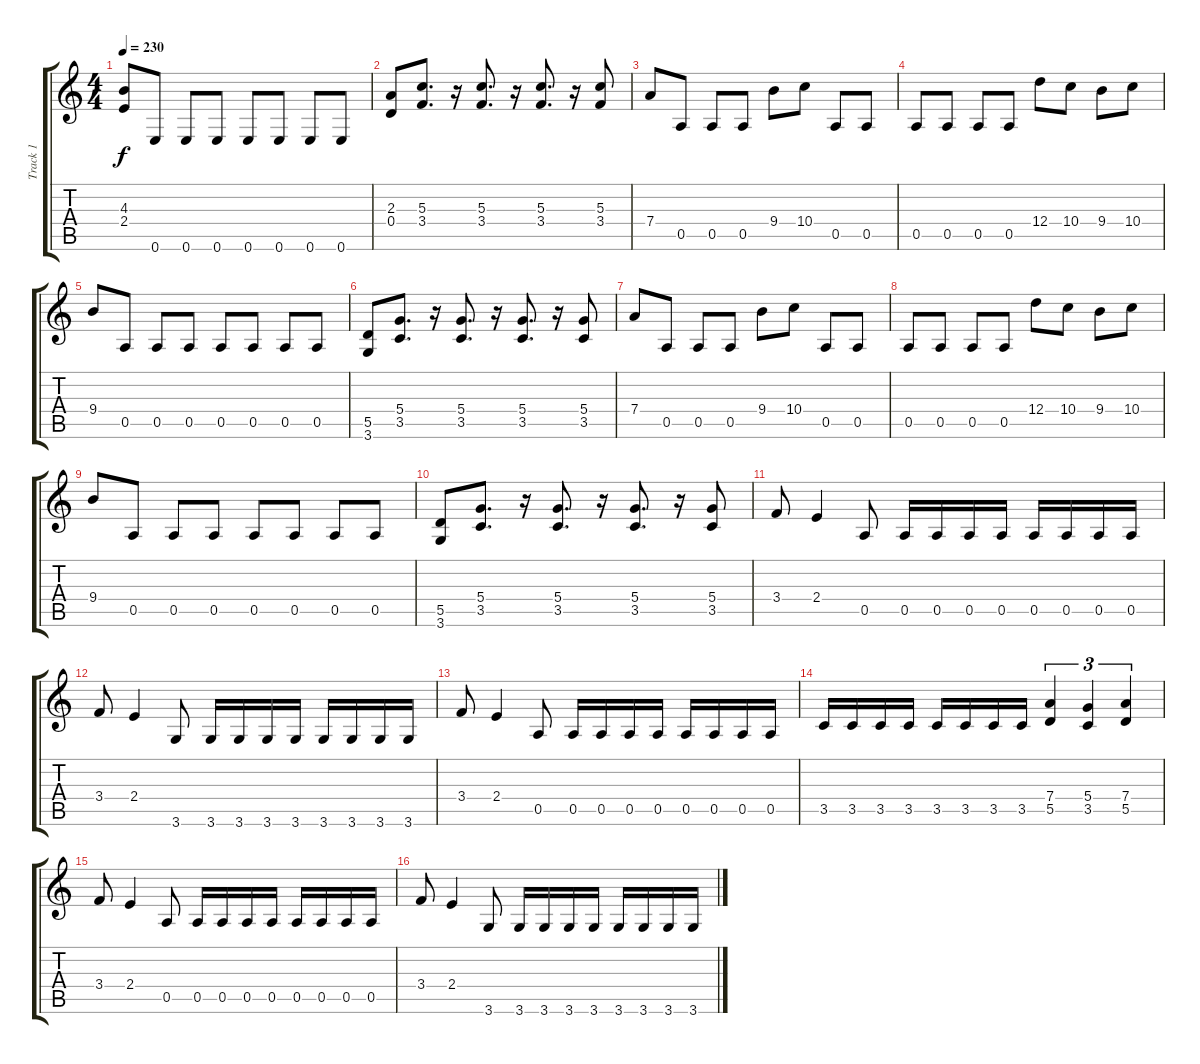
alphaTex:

\track ("Track 1" "Track 1") {instrument distortionguitar}
\staff {score tabs}
\tuning (E4 B3 G3 D3 A2 E2) {hide}
\ts (4 4)
\tempo 230
\clef g2
\ks c
(4.3 2.4).8{dy f} 0.6.8 0.6.8 0.6.8 0.6.8 0.6.8 0.6.8 0.6.8 |
(2.3 0.4).8 (5.3 3.4).8{d} r.16 (5.3 3.4).8{d} r.16 (5.3 3.4).8{d} r.16 (5.3 3.4).8 |
7.4.8 0.5.8 0.5.8 0.5.8 9.4.8 10.4.8 0.5.8 0.5.8 |
0.5.8 0.5.8 0.5.8 0.5.8 12.4.8 10.4.8 9.4.8 10.4.8 |
9.4.8 0.5.8 0.5.8 0.5.8 0.5.8 0.5.8 0.5.8 0.5.8 |
(5.5 3.6).8 (5.4 3.5).8{d} r.16 (5.4 3.5).8{d} r.16 (5.4 3.5).8{d} r.16 (5.4 3.5).8 |
7.4.8 0.5.8 0.5.8 0.5.8 9.4.8 10.4.8 0.5.8 0.5.8 |
0.5.8 0.5.8 0.5.8 0.5.8 12.4.8 10.4.8 9.4.8 10.4.8 |
9.4.8 0.5.8 0.5.8 0.5.8 0.5.8 0.5.8 0.5.8 0.5.8 |
(5.5 3.6).8 (5.4 3.5).8{d} r.16 (5.4 3.5).8{d} r.16 (5.4 3.5).8{d} r.16 (5.4 3.5).8 |
3.4.8 2.4.4 0.5.8 0.5.16 0.5.16 0.5.16 0.5.16 0.5.16 0.5.16 0.5.16 0.5.16 |
3.4.8 2.4.4 3.6.8 3.6.16 3.6.16 3.6.16 3.6.16 3.6.16 3.6.16 3.6.16 3.6.16 |
3.4.8 2.4.4 0.5.8 0.5.16 0.5.16 0.5.16 0.5.16 0.5.16 0.5.16 0.5.16 0.5.16 |
3.5.16 3.5.16 3.5.16 3.5.16 3.5.16 3.5.16 3.5.16 3.5.16 (7.4 5.5).4{tu (3 2)} (5.4 3.5).4{tu (3 2)} (7.4 5.5).4{tu (3 2)} |
3.4.8 2.4.4 0.5.8 0.5.16 0.5.16 0.5.16 0.5.16 0.5.16 0.5.16 0.5.16 0.5.16 |
3.4.8 2.4.4 3.6.8 3.6.16 3.6.16 3.6.16 3.6.16 3.6.16 3.6.16 3.6.16 3.6.16
